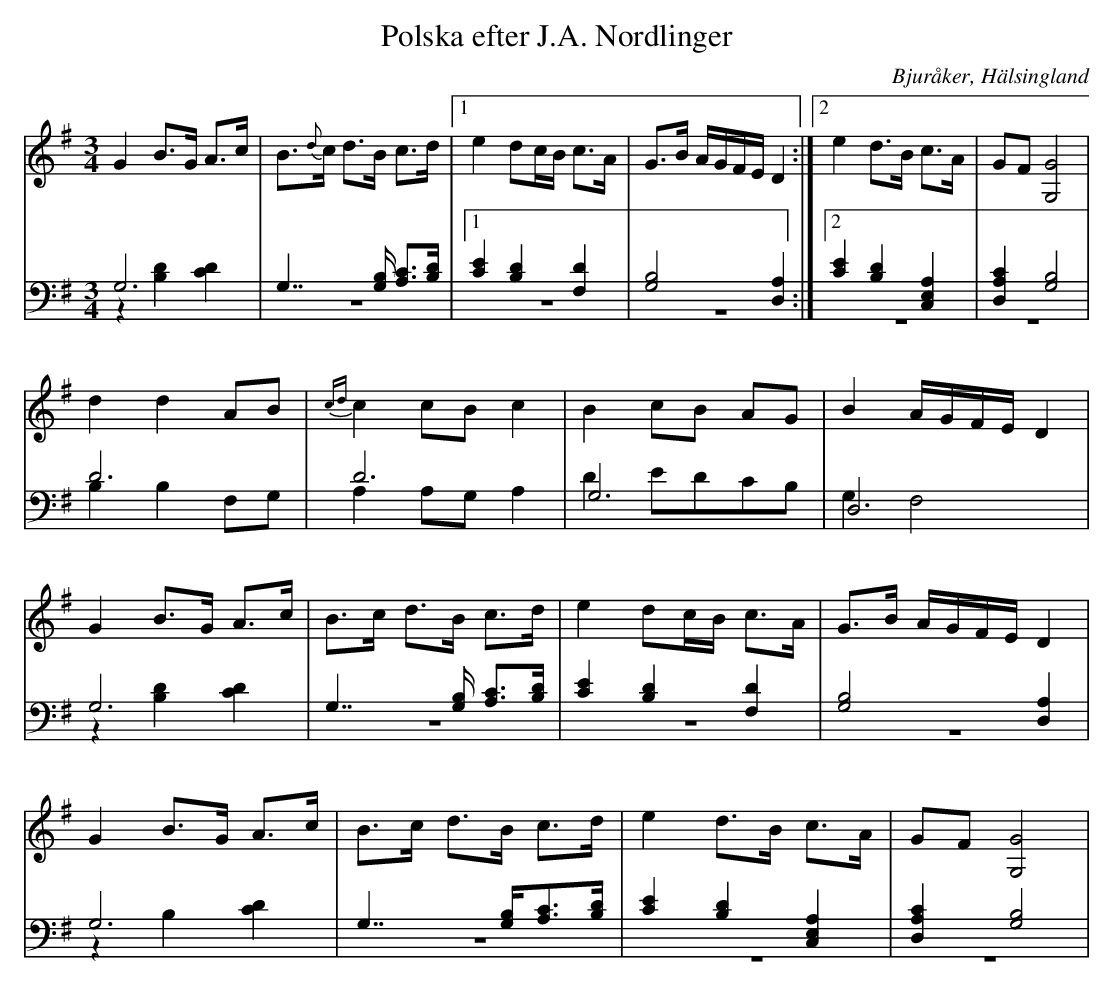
X:1
T: Polska efter J.A. Nordlinger
O: Bjuråker, Hälsingland
M: 3/4
L: 1/8
K: G
V:1
V:2
V:3 merge
V:1
G2 B>G A>c|B>{d}c d>B c>d |1 e2 dc/B/ c>A| G>B A/G/F/E/ D2:|2 e2 d>B c>A|GF [G4G,4]  |
 d2 d2 AB|{cd}c2 cB c2|B2 cB AG|B2 A/G/F/E/ D2 |
G2 B>G A>c|B>c d>B c>d |e2 dc/B/ c>A|G>B A/G/F/E/ D2 |
G2 B>G A>c |B>c d>B c>d|e2 d>B c>A|GF [G,4G4] |
V:2 clef=bass
 G,6|G,7/2 [G,/B,/] [A,C]>[B,D]|1 [C2E2] [B,2D2] [F,2D2]| [G,4B,4] [D,2A,2]:|2 [C2E2] [B,2D2] [C,2E,2A,2]| [D,2A,2C2] [G,4B,4]|
D6 |D6 |G,6|D,6 |
G,6 | G,7/2 [G,/B,/] [A,C]>[B,D]| [C2E2] [B,2D2] [F,2D2]| [G,4B,4] [D,2A,2]|
G,6 |G,7/2 [G,/B,/][A,C]>[B,D]|[C2E2] [B,2D2] [C,2E,2A,2]|[D,2A,2C2] [G,4B,4] |
V:3 clef=bass
z2 [B,2D2] [C2D2]| z6|1 z6| z6:|2 z6|  z6|
B,2 B,2 F,G, |A,2 A,G, A,2 |D2 EDCB,|G,2 F,4 |
z2 [B,2D2] [C2D2]| z6 |z6 |z6|
z2 B,2 [C2D2] |z6|z6|z6|
